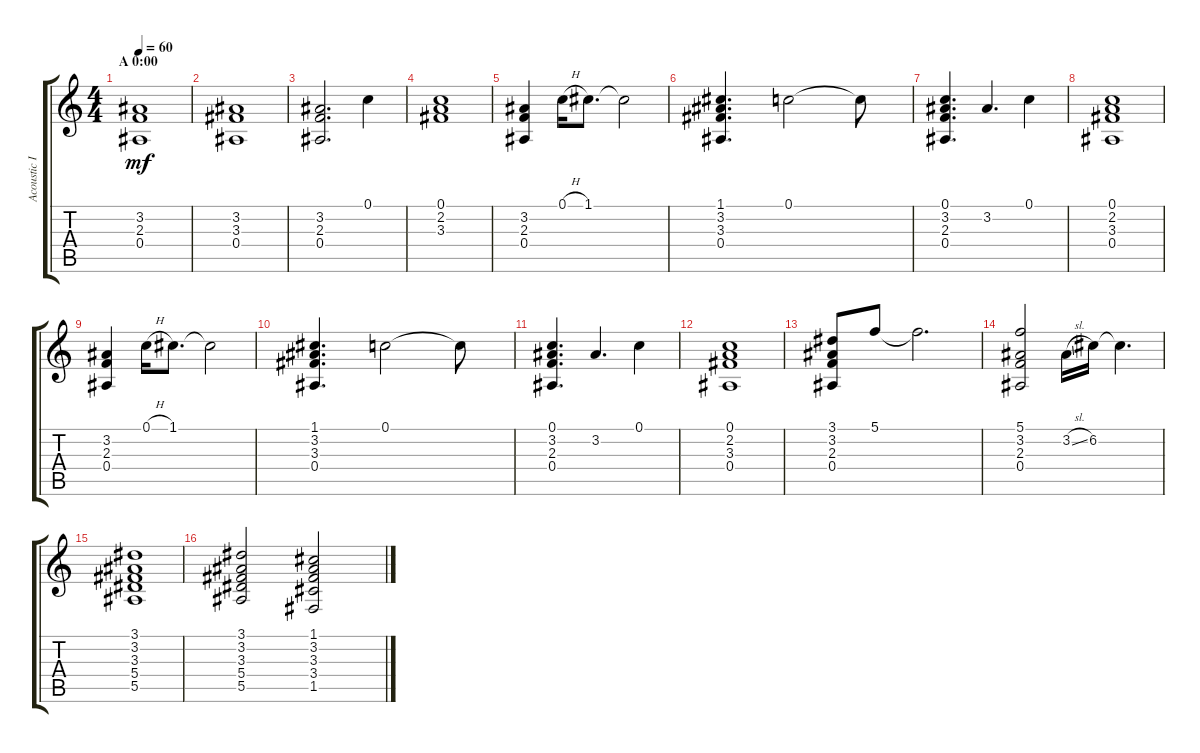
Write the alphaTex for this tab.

\track ("Acoustic Intro / Outro" "Acoustic I") {instrument electricguitarclean}
\staff {score tabs}
\tuning (C4 G3 Eb3 Bb2 F2 C2) {hide}
\ts (4 4)
\section ("" "A 0:00")
\tempo 60
\clef g2
\ks c
(3.2 2.3 0.4).1{dy mf instrument electricguitarclean} |
(3.2 3.3 0.4).1 |
(3.2 2.3 0.4).2{d} 0.1.4 |
(0.1 2.2 3.3).1 |
(3.2 2.3 0.4).4 0.1{h}.16 1.1.8{d} 1.1{t}.2 |
(1.1 3.2 3.3 0.4).4{d} 0.1.2 0.1{t}.8 |
(0.1 3.2 2.3 0.4).4{d} 3.2.4{d} 0.1.4 |
(0.1 2.2 3.3 0.4).1 |
(3.2 2.3 0.4).4 0.1{h}.16 1.1.8{d} 1.1{t}.2 |
(1.1 3.2 3.3 0.4).4{d} 0.1.2 0.1{t}.8 |
(0.1 3.2 2.3 0.4).4{d} 3.2.4{d} 0.1.4 |
(0.1 2.2 3.3 0.4).1 |
(3.1 3.2 2.3 0.4).8 5.1.8 5.1{t}.2{d} |
(5.1 3.2 2.3 0.4).2 3.2{sl}.16 6.2.16 6.2{t}.4{d} |
(3.1 3.2 3.3 5.4 5.5).1 |
(3.1 3.2 3.3 5.4 5.5).2 (1.1 3.2 3.3 3.4 1.5).2
